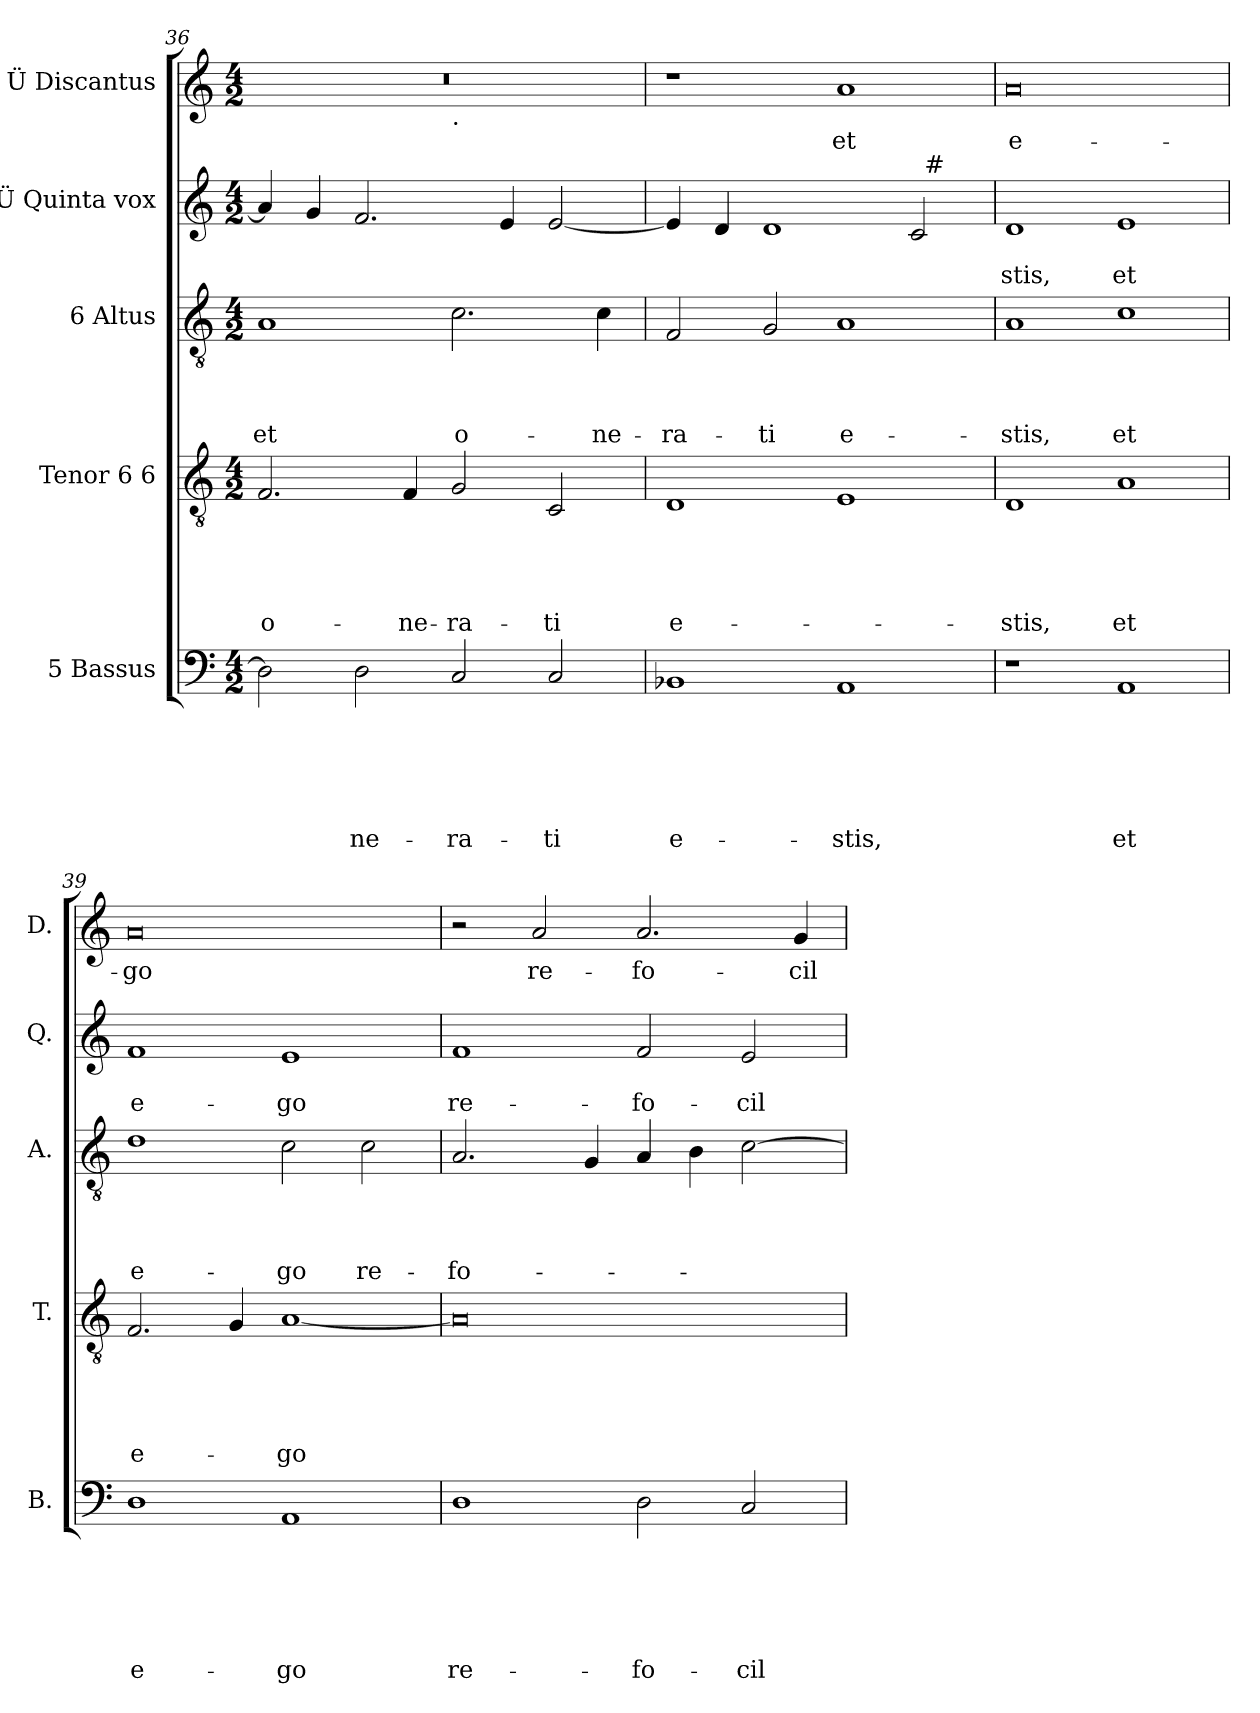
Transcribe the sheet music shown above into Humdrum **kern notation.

**kern	**text	**text	**text	**text	**text	**text	**kern	**text	**text	**text	**text	**text	**kern	**text	**text	**text	**text	**kern	**text	**text	**kern	**text
*part5	*part5	*part5	*part5	*part5	*part5	*part5	*part4	*part4	*part4	*part4	*part4	*part4	*part3	*part3	*part3	*part3	*part3	*part2	*part2	*part2	*part1	*part1
*staff5	*staff5	*staff5	*staff5	*staff5	*staff5	*staff5	*staff4	*staff4	*staff4	*staff4	*staff4	*staff4	*staff3	*staff3	*staff3	*staff3	*staff3	*staff2	*staff2	*staff2	*staff1	*staff1
*I"5 Bassus	*	*	*	*	*	*	*I"Tenor 6 6	*	*	*	*	*	*I"6 Altus	*	*	*	*	*I"Ü Quinta vox	*	*	*I"Ü Discantus	*
*I'B.	*	*	*	*	*	*	*I'T.	*	*	*	*	*	*I'A.	*	*	*	*	*I'Q.	*	*	*I'D.	*
*clefF4	*	*	*	*	*	*	*clefGv2	*	*	*	*	*	*clefGv2	*	*	*	*	*clefG2	*	*	*clefG2	*
*k[]	*	*	*	*	*	*	*k[]	*	*	*	*	*	*k[]	*	*	*	*	*k[]	*	*	*k[]	*
*C:	*	*	*	*	*	*	*C:	*	*	*	*	*	*C:	*	*	*	*	*C:	*	*	*C:	*
*M4/2	*	*	*	*	*	*	*M4/2	*	*	*	*	*	*M4/2	*	*	*	*	*M4/2	*	*	*M4/2	*
=36	=36	=36	=36	=36	=36	=36	=36	=36	=36	=36	=36	=36	=36	=36	=36	=36	=36	=36	=36	=36	=36	=36
!	!	!	!	!	!	!	!	!	!	!	!	!LO:LY:b	!	!	!	!	!LO:LY:b	!	!	!	!	!
*	*	*	*	*	*	*	*	*	*	*	*	*	*	*	*	*	*	*	*	*	*^	*
2D\]	.	.	.	.	.	.	2.F/	.	.	.	.	o-	1A	.	.	.	et	4a/]	.	.	0r	1ryy	.
.	.	.	.	.	.	.	.	.	.	.	.	.	.	.	.	.	.	4g/	.	.	.	.	.
!	!	!	!	!	!	!LO:LY:b	!	!	!	!	!	!	!	!	!	!	!	!	!	!	!	!	!
2D\	.	.	.	.	.	-ne-	.	.	.	.	.	.	.	.	.	.	.	2.f/	.	.	.	.	.
!	!	!	!	!	!	!	!	!	!	!	!	!LO:LY:b	!	!	!	!	!	!	!	!	!	!	!
.	.	.	.	.	.	.	4F/	.	.	.	.	-ne-	.	.	.	.	.	.	.	.	.	.	.
!	!	!	!	!	!	!	!	!	!	!	!	!	!	!	!	!	!	!	!	!	!	!LO:TX:b:t=.	!
!	!	!	!	!	!	!LO:LY:b	!	!	!	!	!	!LO:LY:b	!	!	!	!	!LO:LY:b	!	!	!	!	!	!
2C/	.	.	.	.	.	-ra-	2G/	.	.	.	.	-ra-	2.c\	.	.	.	o-	.	.	.	.	1ryy	.
.	.	.	.	.	.	.	.	.	.	.	.	.	.	.	.	.	.	4e/	.	.	.	.	.
!	!	!	!	!	!	!LO:LY:b	!	!	!	!	!	!LO:LY:b	!	!	!	!	!	!	!	!	!	!	!
2C/	.	.	.	.	.	-ti	2C/	.	.	.	.	-ti	.	.	.	.	.	[<2e/	.	.	.	.	.
!	!	!	!	!	!	!	!	!	!	!	!	!	!	!	!	!	!LO:LY:b	!	!	!	!	!	!
.	.	.	.	.	.	.	.	.	.	.	.	.	4c\	.	.	.	-ne-	.	.	.	.	.	.
=37	=37	=37	=37	=37	=37	=37	=37	=37	=37	=37	=37	=37	=37	=37	=37	=37	=37	=37	=37	=37	=37	=37	=37
!	!	!	!	!	!	!LO:LY:b:rj	!	!	!	!	!	!LO:LY:b:rj	!	!	!	!	!LO:LY:b	!	!	!	!	!	!
*	*	*	*	*	*	*	*	*	*	*	*	*	*	*	*	*	*	*^	*	*	*v	*v	*
1BB-X	.	.	.	.	.	e-	1D	.	.	.	.	e-	2F/	.	.	.	-ra-	4e/]	1ryy	.	.	1r	.
.	.	.	.	.	.	.	.	.	.	.	.	.	.	.	.	.	.	4d/	.	.	.	.	.
!	!	!	!	!	!	!	!	!	!	!	!	!	!	!	!	!	!LO:LY:b	!	!	!	!	!	!
.	.	.	.	.	.	.	.	.	.	.	.	.	2G/	.	.	.	-ti	1d	.	.	.	.	.
!	!	!	!	!	!	!LO:LY:b	!	!	!	!	!	!	!	!	!	!	!LO:LY:b:rj	!	!	!	!	!	!LO:LY:b
1AA	.	.	.	.	.	-stis,	1E	.	.	.	.	.	1A	.	.	.	e-	.	2ryy	.	.	1a	et
.	.	.	.	.	.	.	.	.	.	.	.	.	.	.	.	.	.	2c/	32ryy	.	.	.	.
!	!	!	!	!	!	!	!	!	!	!	!	!	!	!	!	!	!	!	!LO:TX:a:t=#	!	!	!	!
.	.	.	.	.	.	.	.	.	.	.	.	.	.	.	.	.	.	.	4...ryy	.	.	.	.
=38	=38	=38	=38	=38	=38	=38	=38	=38	=38	=38	=38	=38	=38	=38	=38	=38	=38	=38	=38	=38	=38	=38	=38
!	!	!	!	!	!	!	!	!	!	!	!	!LO:LY:b	!	!	!	!	!LO:LY:b	!	!	!	!LO:LY:b	!	!LO:LY:b:rj
*	*	*	*	*	*	*	*	*	*	*	*	*	*	*	*	*	*	*v	*v	*	*	*	*
1r	.	.	.	.	.	.	1D	.	.	.	.	-stis,	1A	.	.	.	-stis,	1d	.	-stis,	0a	e-
!	!	!	!	!	!	!LO:LY:b	!	!	!	!	!	!LO:LY:b	!	!	!	!	!LO:LY:b	!	!	!LO:LY:b	!	!
1AA	.	.	.	.	.	et	1A	.	.	.	.	et	1c	.	.	.	et	1e	.	et	.	.
=39	=39	=39	=39	=39	=39	=39	=39	=39	=39	=39	=39	=39	=39	=39	=39	=39	=39	=39	=39	=39	=39	=39
!	!	!	!	!	!	!LO:LY:b:rj	!	!	!	!	!	!LO:LY:b	!	!	!	!	!LO:LY:b:rj	!	!	!LO:LY:b:rj	!	!LO:LY:b
1D	.	.	.	.	.	e-	2.F/	.	.	.	.	e-	1d	.	.	.	e-	1f	.	e-	0a	-go
.	.	.	.	.	.	.	4G/	.	.	.	.	.	.	.	.	.	.	.	.	.	.	.
!	!	!	!	!	!	!LO:LY:b	!	!	!	!	!	!LO:LY:b	!	!	!	!	!LO:LY:b	!	!	!LO:LY:b	!	!
1AA	.	.	.	.	.	-go	[<1A	.	.	.	.	-go	2c\	.	.	.	-go	1e	.	-go	.	.
!	!	!	!	!	!	!	!	!	!	!	!	!	!	!	!	!	!LO:LY:b	!	!	!	!	!
.	.	.	.	.	.	.	.	.	.	.	.	.	2c\	.	.	.	re-	.	.	.	.	.
!!LO:LB:g=z
=40	=40	=40	=40	=40	=40	=40	=40	=40	=40	=40	=40	=40	=40	=40	=40	=40	=40	=40	=40	=40	=40	=40
!	!	!	!	!	!	!LO:LY:b	!	!	!	!	!	!	!	!	!	!	!LO:LY:b	!	!	!LO:LY:b	!	!
1D	.	.	.	.	.	re-	0A]	.	.	.	.	.	2.A/	.	.	.	-fo-	1f	.	re-	2r	.
!	!	!	!	!	!	!	!	!	!	!	!	!	!	!	!	!	!	!	!	!	!	!LO:LY:b
.	.	.	.	.	.	.	.	.	.	.	.	.	.	.	.	.	.	.	.	.	2a/	re-
.	.	.	.	.	.	.	.	.	.	.	.	.	4G/	.	.	.	.	.	.	.	.	.
!	!	!	!	!	!	!LO:LY:b	!	!	!	!	!	!	!	!	!	!	!	!	!	!LO:LY:b	!	!LO:LY:b
2D\	.	.	.	.	.	-fo-	.	.	.	.	.	.	4A/	.	.	.	.	2f/	.	-fo-	2.a/	-fo-
.	.	.	.	.	.	.	.	.	.	.	.	.	4B\	.	.	.	.	.	.	.	.	.
!	!	!	!	!	!	!LO:LY:b	!	!	!	!	!	!	!	!	!	!	!	!	!	!LO:LY:b	!	!
2C/	.	.	.	.	.	-cil-	.	.	.	.	.	.	[>2c\	.	.	.	.	2e/	.	-cil-	.	.
!	!	!	!	!	!	!	!	!	!	!	!	!	!	!	!	!	!	!	!	!	!	!LO:LY:b
.	.	.	.	.	.	.	.	.	.	.	.	.	.	.	.	.	.	.	.	.	4g/	-cil-
=	=	=	=	=	=	=	=	=	=	=	=	=	=	=	=	=	=	=	=	=	=	=
*-	*-	*-	*-	*-	*-	*-	*-	*-	*-	*-	*-	*-	*-	*-	*-	*-	*-	*-	*-	*-	*-	*-
